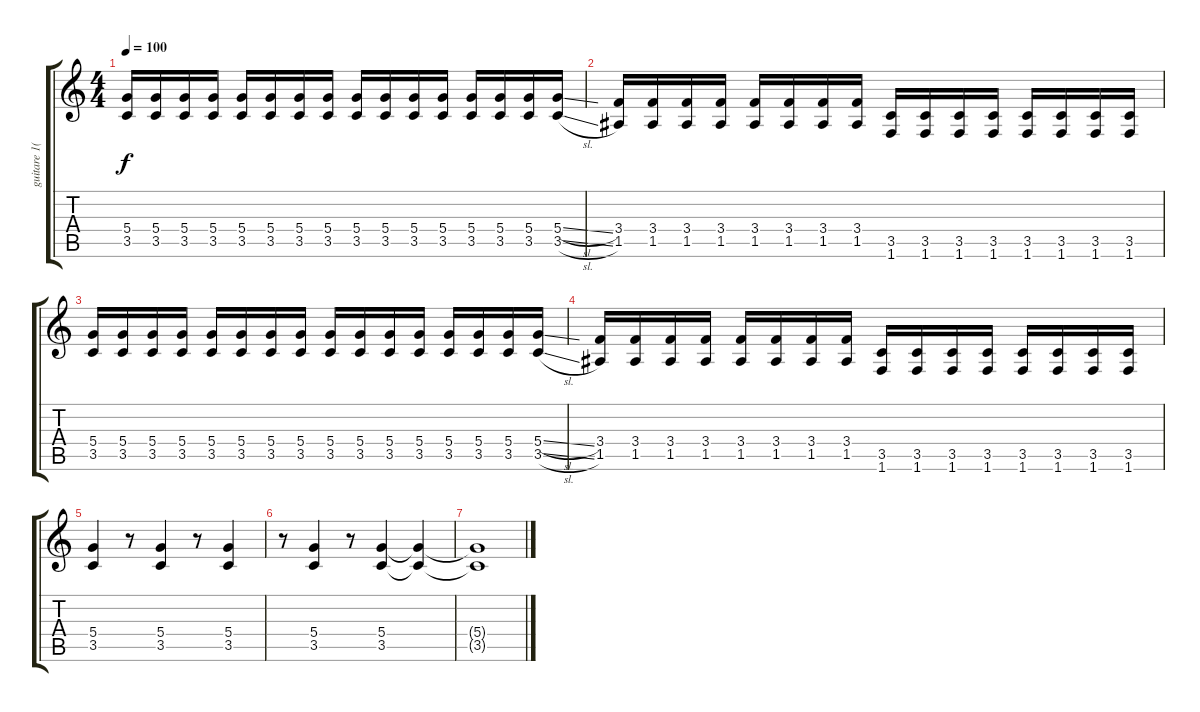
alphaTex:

\track ("guitare 1(lint)" "guitare 1(") {instrument overdrivenguitar}
\staff {score tabs}
\tuning (E4 B3 G3 D3 A2 E2) {hide}
\ts (4 4)
\tempo 100
\clef g2
\ks c
(5.4 3.5).16{dy f} (5.4 3.5).16 (5.4 3.5).16 (5.4 3.5).16 (5.4 3.5).16 (5.4 3.5).16 (5.4 3.5).16 (5.4 3.5).16 (5.4 3.5).16 (5.4 3.5).16 (5.4 3.5).16 (5.4 3.5).16 (5.4 3.5).16 (5.4 3.5).16 (5.4 3.5).16 (5.4{sl} 3.5{sl}).16 |
(3.4 1.5).16 (3.4 1.5).16 (3.4 1.5).16 (3.4 1.5).16 (3.4 1.5).16 (3.4 1.5).16 (3.4 1.5).16 (3.4 1.5).16 (3.5 1.6).16 (3.5 1.6).16 (3.5 1.6).16 (3.5 1.6).16 (3.5 1.6).16 (3.5 1.6).16 (3.5 1.6).16 (3.5 1.6).16 |
(5.4 3.5).16 (5.4 3.5).16 (5.4 3.5).16 (5.4 3.5).16 (5.4 3.5).16 (5.4 3.5).16 (5.4 3.5).16 (5.4 3.5).16 (5.4 3.5).16 (5.4 3.5).16 (5.4 3.5).16 (5.4 3.5).16 (5.4 3.5).16 (5.4 3.5).16 (5.4 3.5).16 (5.4{sl} 3.5{sl}).16 |
(3.4 1.5).16 (3.4 1.5).16 (3.4 1.5).16 (3.4 1.5).16 (3.4 1.5).16 (3.4 1.5).16 (3.4 1.5).16 (3.4 1.5).16 (3.5 1.6).16 (3.5 1.6).16 (3.5 1.6).16 (3.5 1.6).16 (3.5 1.6).16 (3.5 1.6).16 (3.5 1.6).16 (3.5 1.6).16 |
(5.4 3.5).4 r.8 (5.4 3.5).4 r.8 (5.4 3.5).4 |
r.8 (5.4 3.5).4 r.8 (5.4 3.5).4 (5.4{t} 3.5{t}).4 |
(5.4{t} 3.5{t}).1
